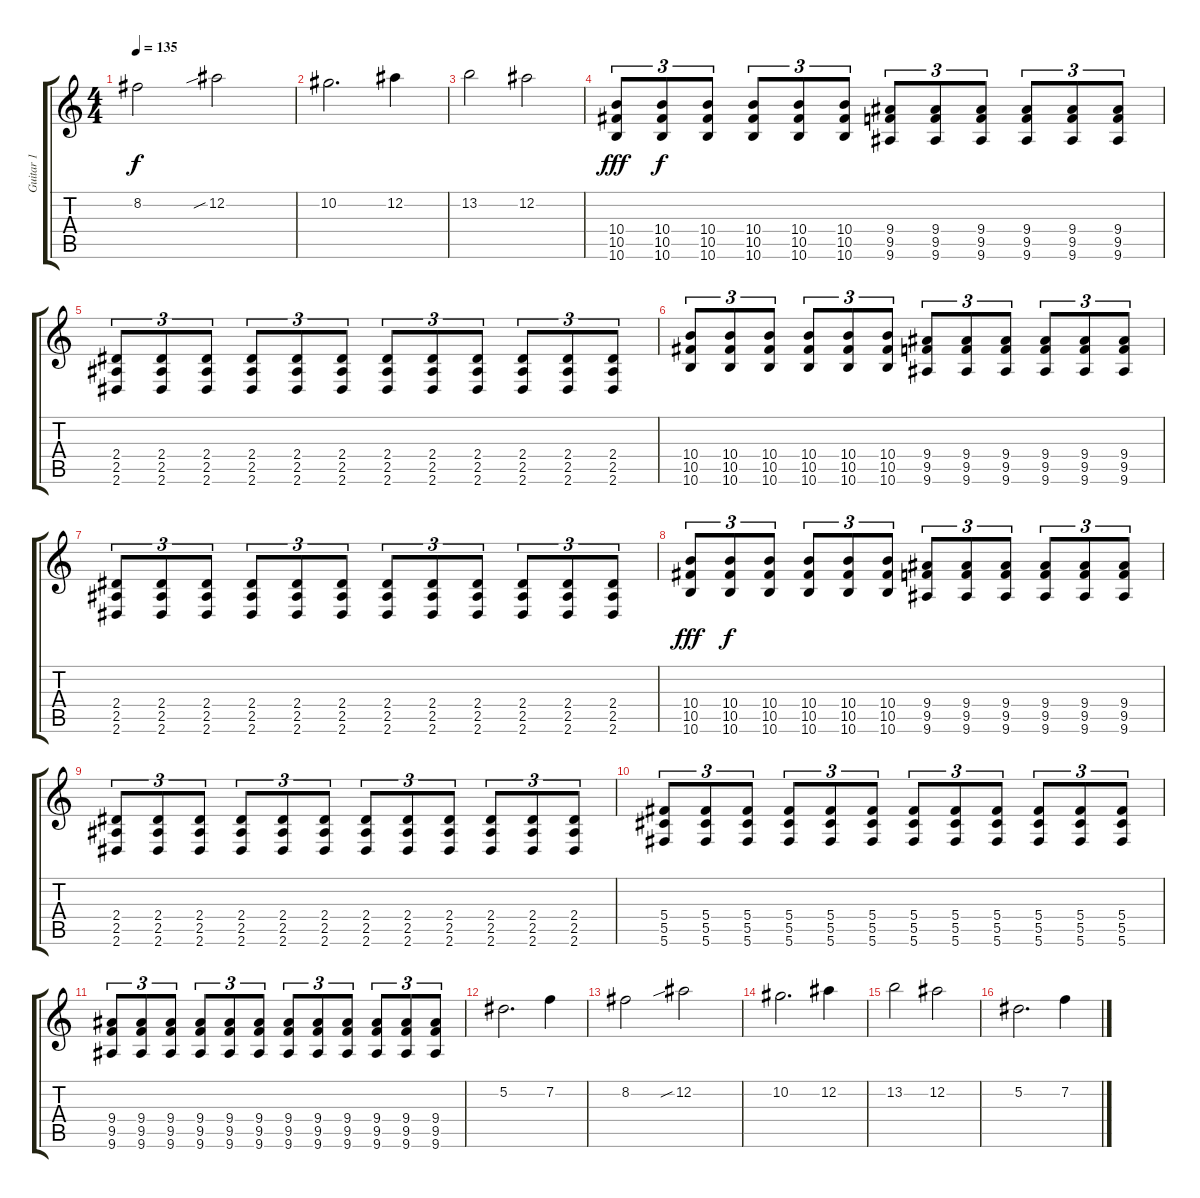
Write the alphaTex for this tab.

\track ("Guitar 1" "Guitar 1") {instrument distortionguitar}
\staff {score tabs}
\tuning (Eb4 Bb3 Gb3 Db3 Ab2 Db2) {hide}
\ts (4 4)
\tempo 135
\clef g2
\ks c
8.2.2{dy f} 12.2{sib}.2 |
10.2.2{d} 12.2.4 |
13.2.2 12.2.2 |
(10.4 10.5 10.6).8{tu (3 2) dy fff} (10.4 10.5 10.6).8{tu (3 2) dy f} (10.4 10.5 10.6).8{tu (3 2)} (10.4 10.5 10.6).8{tu (3 2)} (10.4 10.5 10.6).8{tu (3 2)} (10.4 10.5 10.6).8{tu (3 2)} (9.4 9.5 9.6).8{tu (3 2)} (9.4 9.5 9.6).8{tu (3 2)} (9.4 9.5 9.6).8{tu (3 2)} (9.4 9.5 9.6).8{tu (3 2)} (9.4 9.5 9.6).8{tu (3 2)} (9.4 9.5 9.6).8{tu (3 2)} |
(2.4 2.5 2.6).8{tu (3 2)} (2.4 2.5 2.6).8{tu (3 2)} (2.4 2.5 2.6).8{tu (3 2)} (2.4 2.5 2.6).8{tu (3 2)} (2.4 2.5 2.6).8{tu (3 2)} (2.4 2.5 2.6).8{tu (3 2)} (2.4 2.5 2.6).8{tu (3 2)} (2.4 2.5 2.6).8{tu (3 2)} (2.4 2.5 2.6).8{tu (3 2)} (2.4 2.5 2.6).8{tu (3 2)} (2.4 2.5 2.6).8{tu (3 2)} (2.4 2.5 2.6).8{tu (3 2)} |
(10.4 10.5 10.6).8{tu (3 2)} (10.4 10.5 10.6).8{tu (3 2)} (10.4 10.5 10.6).8{tu (3 2)} (10.4 10.5 10.6).8{tu (3 2)} (10.4 10.5 10.6).8{tu (3 2)} (10.4 10.5 10.6).8{tu (3 2)} (9.4 9.5 9.6).8{tu (3 2)} (9.4 9.5 9.6).8{tu (3 2)} (9.4 9.5 9.6).8{tu (3 2)} (9.4 9.5 9.6).8{tu (3 2)} (9.4 9.5 9.6).8{tu (3 2)} (9.4 9.5 9.6).8{tu (3 2)} |
(2.4 2.5 2.6).8{tu (3 2)} (2.4 2.5 2.6).8{tu (3 2)} (2.4 2.5 2.6).8{tu (3 2)} (2.4 2.5 2.6).8{tu (3 2)} (2.4 2.5 2.6).8{tu (3 2)} (2.4 2.5 2.6).8{tu (3 2)} (2.4 2.5 2.6).8{tu (3 2)} (2.4 2.5 2.6).8{tu (3 2)} (2.4 2.5 2.6).8{tu (3 2)} (2.4 2.5 2.6).8{tu (3 2)} (2.4 2.5 2.6).8{tu (3 2)} (2.4 2.5 2.6).8{tu (3 2)} |
(10.4 10.5 10.6).8{tu (3 2) dy fff} (10.4 10.5 10.6).8{tu (3 2) dy f} (10.4 10.5 10.6).8{tu (3 2)} (10.4 10.5 10.6).8{tu (3 2)} (10.4 10.5 10.6).8{tu (3 2)} (10.4 10.5 10.6).8{tu (3 2)} (9.4 9.5 9.6).8{tu (3 2)} (9.4 9.5 9.6).8{tu (3 2)} (9.4 9.5 9.6).8{tu (3 2)} (9.4 9.5 9.6).8{tu (3 2)} (9.4 9.5 9.6).8{tu (3 2)} (9.4 9.5 9.6).8{tu (3 2)} |
(2.4 2.5 2.6).8{tu (3 2)} (2.4 2.5 2.6).8{tu (3 2)} (2.4 2.5 2.6).8{tu (3 2)} (2.4 2.5 2.6).8{tu (3 2)} (2.4 2.5 2.6).8{tu (3 2)} (2.4 2.5 2.6).8{tu (3 2)} (2.4 2.5 2.6).8{tu (3 2)} (2.4 2.5 2.6).8{tu (3 2)} (2.4 2.5 2.6).8{tu (3 2)} (2.4 2.5 2.6).8{tu (3 2)} (2.4 2.5 2.6).8{tu (3 2)} (2.4 2.5 2.6).8{tu (3 2)} |
(5.4 5.5 5.6).8{tu (3 2)} (5.4 5.5 5.6).8{tu (3 2)} (5.4 5.5 5.6).8{tu (3 2)} (5.4 5.5 5.6).8{tu (3 2)} (5.4 5.5 5.6).8{tu (3 2)} (5.4 5.5 5.6).8{tu (3 2)} (5.4 5.5 5.6).8{tu (3 2)} (5.4 5.5 5.6).8{tu (3 2)} (5.4 5.5 5.6).8{tu (3 2)} (5.4 5.5 5.6).8{tu (3 2)} (5.4 5.5 5.6).8{tu (3 2)} (5.4 5.5 5.6).8{tu (3 2)} |
(9.4 9.5 9.6).8{tu (3 2)} (9.4 9.5 9.6).8{tu (3 2)} (9.4 9.5 9.6).8{tu (3 2)} (9.4 9.5 9.6).8{tu (3 2)} (9.4 9.5 9.6).8{tu (3 2)} (9.4 9.5 9.6).8{tu (3 2)} (9.4 9.5 9.6).8{tu (3 2)} (9.4 9.5 9.6).8{tu (3 2)} (9.4 9.5 9.6).8{tu (3 2)} (9.4 9.5 9.6).8{tu (3 2)} (9.4 9.5 9.6).8{tu (3 2)} (9.4 9.5 9.6).8{tu (3 2)} |
5.2.2{d} 7.2.4 |
8.2.2 12.2{sib}.2 |
10.2.2{d} 12.2.4 |
13.2.2 12.2.2 |
5.2.2{d} 7.2.4
